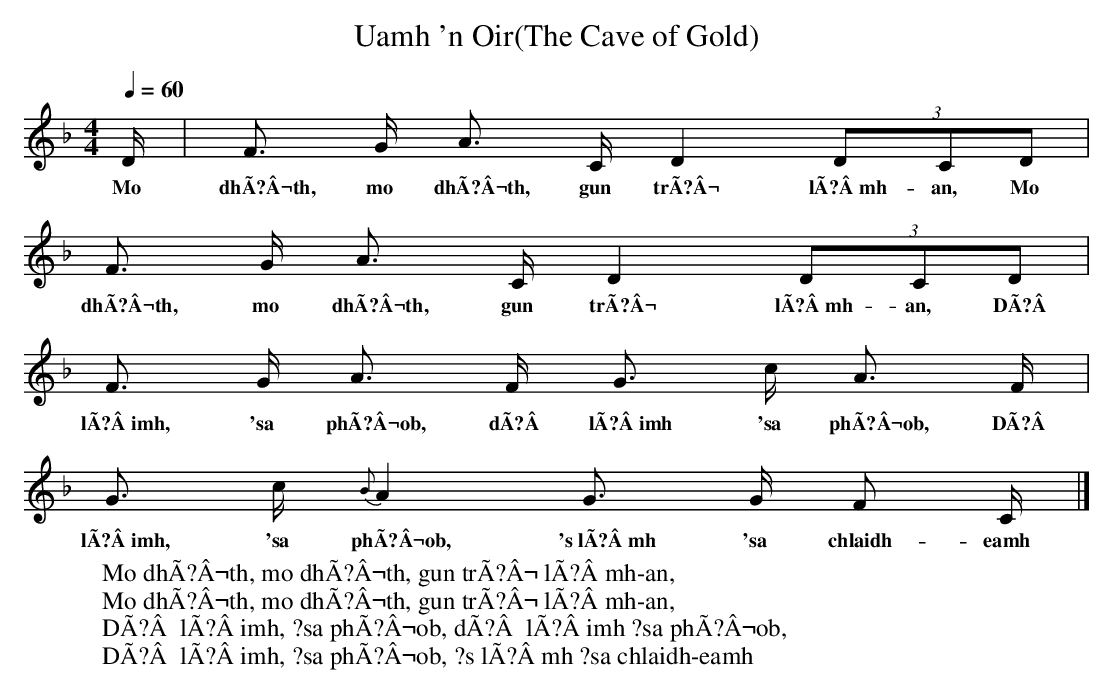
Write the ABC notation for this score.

X:1
T:Uamh 'n Oir(The Cave of Gold)
Q:1/4=60
M:4/4     %Meter
L:1/8     %
K:F
D/ |F3/2 G/ A3/2 C/ D2 (3:2DCD |F3/2 G/ A3/2 C/ D2 (3:2DCD|
w:Mo dhÃ?Â¬th, mo dhÃ?Â¬th, gun trÃ?Â¬ lÃ?Â mh-an, Mo dhÃ?Â¬th, mo dhÃ?Â¬th, gun trÃ?Â¬ lÃ?Â mh-an, DÃ?Â
F3/2 G/ A3/2 F/ G3/2 c/ A3/2 F/ |G3/2 c/ {B}A2 G3/2 G/ F C/  |]
w: lÃ?Â imh, 'sa phÃ?Â¬ob, dÃ?Â  lÃ?Â imh 'sa phÃ?Â¬ob, DÃ?Â  lÃ?Â imh, 'sa phÃ?Â¬ob, 's~lÃ?Â mh 'sa chlaidh-eamh
W:Mo dhÃ?Â¬th, mo dhÃ?Â¬th, gun trÃ?Â¬ lÃ?Â mh-an,
W:Mo dhÃ?Â¬th, mo dhÃ?Â¬th, gun trÃ?Â¬ lÃ?Â mh-an,
W:DÃ?Â  lÃ?Â imh, ?sa phÃ?Â¬ob, dÃ?Â  lÃ?Â imh ?sa phÃ?Â¬ob,
W:DÃ?Â  lÃ?Â imh, ?sa phÃ?Â¬ob, ?s lÃ?Â mh ?sa chlaidh-eamh
W:
W:
